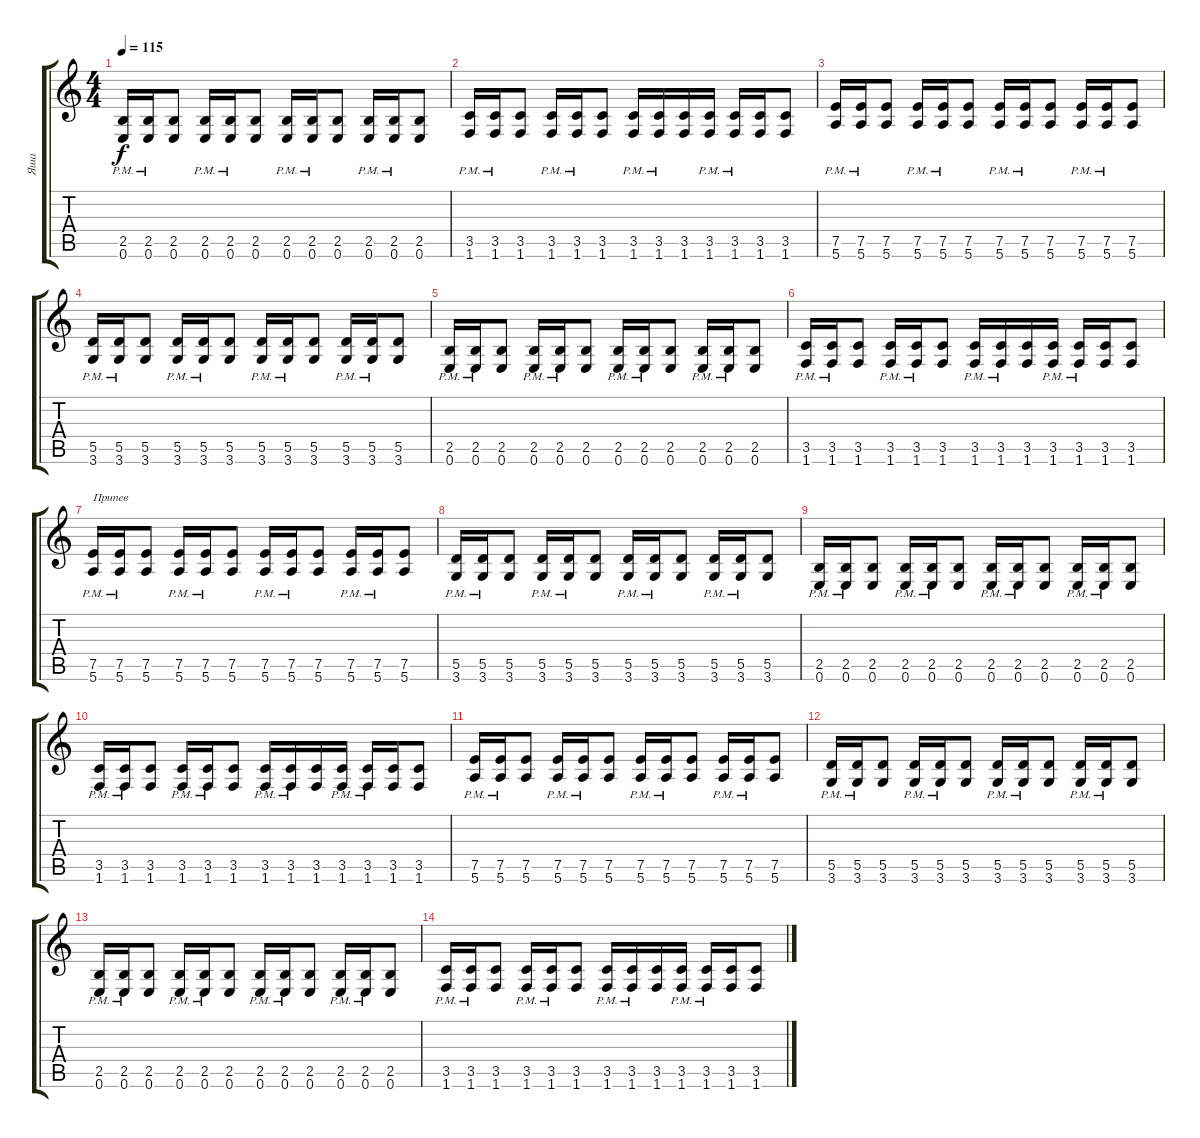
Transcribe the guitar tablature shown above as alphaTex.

\track ("Яша" "Яша") {instrument distortionguitar}
\staff {score tabs}
\tuning (E4 B3 G3 D3 A2 E2) {hide}
\ts (4 4)
\tempo 115
\clef g2
\ks c
(2.5 0.6{pm}).16{dy f} (2.5 0.6{pm}).16 (2.5 0.6).8 (2.5 0.6{pm}).16 (2.5 0.6{pm}).16 (2.5 0.6).8 (2.5 0.6{pm}).16 (2.5 0.6{pm}).16 (2.5 0.6).8 (2.5 0.6{pm}).16 (2.5 0.6{pm}).16 (2.5 0.6).8 |
(3.5 1.6{pm}).16 (3.5 1.6{pm}).16 (3.5 1.6).8 (3.5 1.6{pm}).16 (3.5 1.6{pm}).16 (3.5 1.6).8 (3.5 1.6{pm}).16 (3.5 1.6{pm}).16 (3.5 1.6).16 (3.5 1.6{pm}).16 (3.5 1.6{pm}).16 (3.5 1.6).16 (3.5 1.6).8 |
(7.5 5.6{pm}).16 (7.5 5.6{pm}).16 (7.5 5.6).8 (7.5 5.6{pm}).16 (7.5 5.6{pm}).16 (7.5 5.6).8 (7.5 5.6{pm}).16 (7.5 5.6{pm}).16 (7.5 5.6).8 (7.5 5.6{pm}).16 (7.5 5.6{pm}).16 (7.5 5.6).8 |
(5.5 3.6{pm}).16 (5.5 3.6{pm}).16 (5.5 3.6).8 (5.5 3.6{pm}).16 (5.5 3.6{pm}).16 (5.5 3.6).8 (5.5 3.6{pm}).16 (5.5 3.6{pm}).16 (5.5 3.6).8 (5.5 3.6{pm}).16 (5.5 3.6{pm}).16 (5.5 3.6).8 |
(2.5 0.6{pm}).16 (2.5 0.6{pm}).16 (2.5 0.6).8 (2.5 0.6{pm}).16 (2.5 0.6{pm}).16 (2.5 0.6).8 (2.5 0.6{pm}).16 (2.5 0.6{pm}).16 (2.5 0.6).8 (2.5 0.6{pm}).16 (2.5 0.6{pm}).16 (2.5 0.6).8 |
(3.5 1.6{pm}).16 (3.5 1.6{pm}).16 (3.5 1.6).8 (3.5 1.6{pm}).16 (3.5 1.6{pm}).16 (3.5 1.6).8 (3.5 1.6{pm}).16 (3.5 1.6{pm}).16 (3.5 1.6).16 (3.5 1.6{pm}).16 (3.5 1.6{pm}).16 (3.5 1.6).16 (3.5 1.6).8 |
(7.5 5.6{pm}).16{txt "Припев"} (7.5 5.6{pm}).16 (7.5 5.6).8 (7.5 5.6{pm}).16 (7.5 5.6{pm}).16 (7.5 5.6).8 (7.5 5.6{pm}).16 (7.5 5.6{pm}).16 (7.5 5.6).8 (7.5 5.6{pm}).16 (7.5 5.6{pm}).16 (7.5 5.6).8 |
(5.5 3.6{pm}).16 (5.5 3.6{pm}).16 (5.5 3.6).8 (5.5 3.6{pm}).16 (5.5 3.6{pm}).16 (5.5 3.6).8 (5.5 3.6{pm}).16 (5.5 3.6{pm}).16 (5.5 3.6).8 (5.5 3.6{pm}).16 (5.5 3.6{pm}).16 (5.5 3.6).8 |
(2.5 0.6{pm}).16 (2.5 0.6{pm}).16 (2.5 0.6).8 (2.5 0.6{pm}).16 (2.5 0.6{pm}).16 (2.5 0.6).8 (2.5 0.6{pm}).16 (2.5 0.6{pm}).16 (2.5 0.6).8 (2.5 0.6{pm}).16 (2.5 0.6{pm}).16 (2.5 0.6).8 |
(3.5 1.6{pm}).16 (3.5 1.6{pm}).16 (3.5 1.6).8 (3.5 1.6{pm}).16 (3.5 1.6{pm}).16 (3.5 1.6).8 (3.5 1.6{pm}).16 (3.5 1.6{pm}).16 (3.5 1.6).16 (3.5 1.6{pm}).16 (3.5 1.6{pm}).16 (3.5 1.6).16 (3.5 1.6).8 |
(7.5 5.6{pm}).16 (7.5 5.6{pm}).16 (7.5 5.6).8 (7.5 5.6{pm}).16 (7.5 5.6{pm}).16 (7.5 5.6).8 (7.5 5.6{pm}).16 (7.5 5.6{pm}).16 (7.5 5.6).8 (7.5 5.6{pm}).16 (7.5 5.6{pm}).16 (7.5 5.6).8 |
(5.5 3.6{pm}).16 (5.5 3.6{pm}).16 (5.5 3.6).8 (5.5 3.6{pm}).16 (5.5 3.6{pm}).16 (5.5 3.6).8 (5.5 3.6{pm}).16 (5.5 3.6{pm}).16 (5.5 3.6).8 (5.5 3.6{pm}).16 (5.5 3.6{pm}).16 (5.5 3.6).8 |
(2.5 0.6{pm}).16 (2.5 0.6{pm}).16 (2.5 0.6).8 (2.5 0.6{pm}).16 (2.5 0.6{pm}).16 (2.5 0.6).8 (2.5 0.6{pm}).16 (2.5 0.6{pm}).16 (2.5 0.6).8 (2.5 0.6{pm}).16 (2.5 0.6{pm}).16 (2.5 0.6).8 |
(3.5 1.6{pm}).16 (3.5 1.6{pm}).16 (3.5 1.6).8 (3.5 1.6{pm}).16 (3.5 1.6{pm}).16 (3.5 1.6).8 (3.5 1.6{pm}).16 (3.5 1.6{pm}).16 (3.5 1.6).16 (3.5 1.6{pm}).16 (3.5 1.6{pm}).16 (3.5 1.6).16 (3.5 1.6).8
